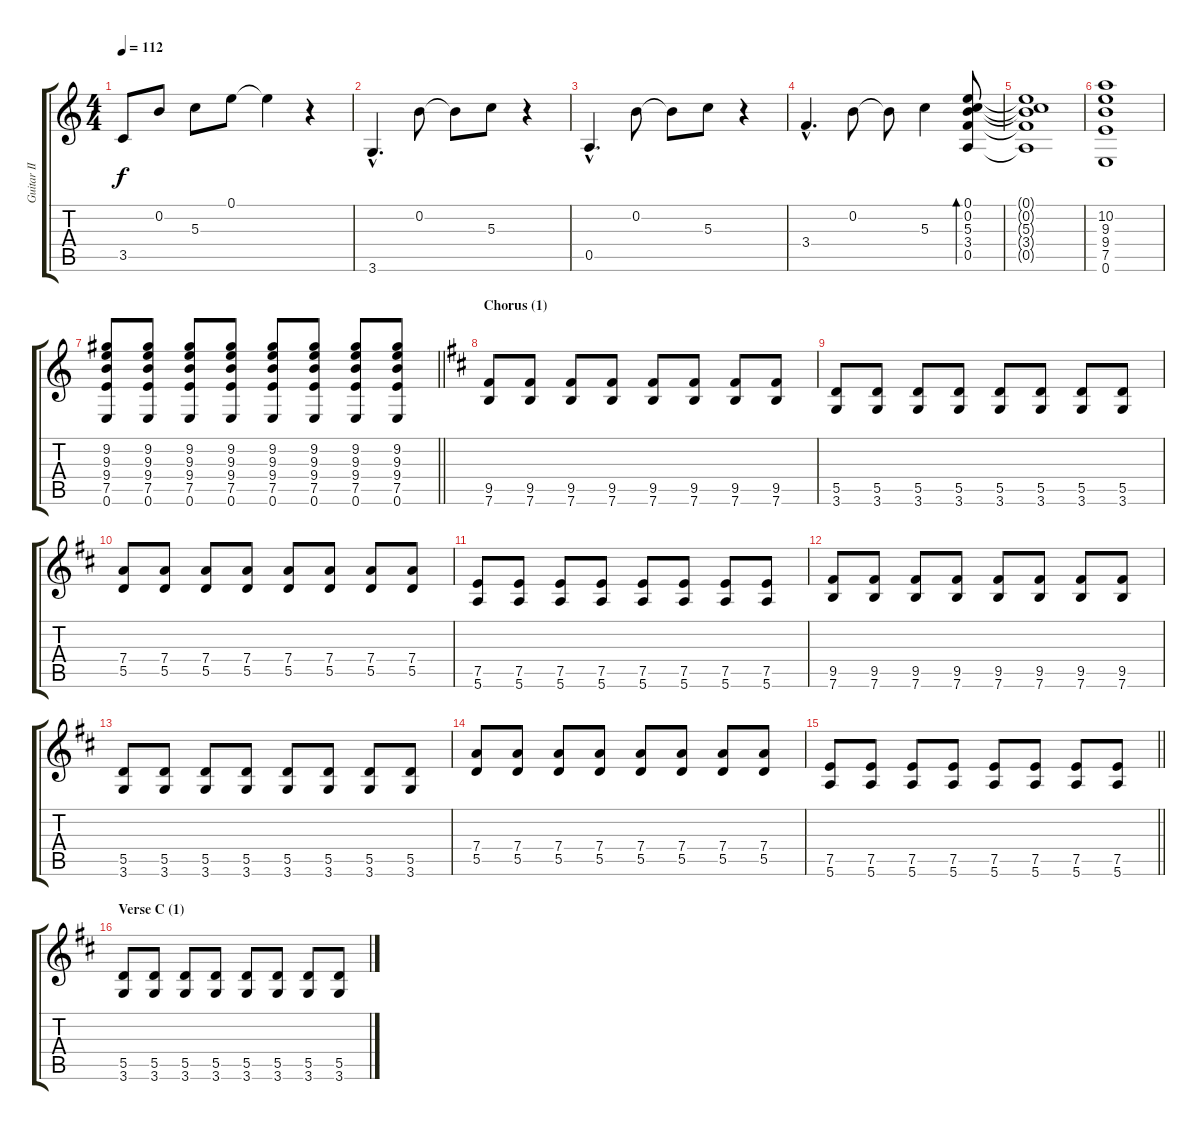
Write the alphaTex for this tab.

\track ("Guitar II" "Guitar II") {instrument overdrivenguitar}
\staff {score tabs}
\tuning (E4 B3 G3 D3 A2 E2) {hide}
\ts (4 4)
\tempo 112
\clef g2
\ks aminor
3.5.8{dy f} 0.2.8 5.3.8 0.1.8 0.1{t}.4 r.4 |
3.6{hac}.4{d} 0.2.8 0.2{t}.8 5.3.8 r.4 |
0.5{hac}.4{d} 0.2.8 0.2{t}.8 5.3.8 r.4 |
3.4{hac}.4{d} 0.2.8 0.2{t}.8 5.3.4 (0.1 0.2 5.3 3.4 0.5).8{bd 120} |
(0.1{t} 0.2{t} 5.3{t} 3.4{t} 0.5{t}).1 |
(10.2 9.3 9.4 7.5 0.6).1 |
\barLineRight lightlight
(9.2 9.3 9.4 7.5 0.6).8 (9.2 9.3 9.4 7.5 0.6).8 (9.2 9.3 9.4 7.5 0.6).8 (9.2 9.3 9.4 7.5 0.6).8 (9.2 9.3 9.4 7.5 0.6).8 (9.2 9.3 9.4 7.5 0.6).8 (9.2 9.3 9.4 7.5 0.6).8 (9.2 9.3 9.4 7.5 0.6).8 |
\section ("" "Chorus (1)")
\ks bminor
(9.5 7.6).8 (9.5 7.6).8 (9.5 7.6).8 (9.5 7.6).8 (9.5 7.6).8 (9.5 7.6).8 (9.5 7.6).8 (9.5 7.6).8 |
(5.5 3.6).8 (5.5 3.6).8 (5.5 3.6).8 (5.5 3.6).8 (5.5 3.6).8 (5.5 3.6).8 (5.5 3.6).8 (5.5 3.6).8 |
(7.4 5.5).8 (7.4 5.5).8 (7.4 5.5).8 (7.4 5.5).8 (7.4 5.5).8 (7.4 5.5).8 (7.4 5.5).8 (7.4 5.5).8 |
(7.5 5.6).8 (7.5 5.6).8 (7.5 5.6).8 (7.5 5.6).8 (7.5 5.6).8 (7.5 5.6).8 (7.5 5.6).8 (7.5 5.6).8 |
(9.5 7.6).8 (9.5 7.6).8 (9.5 7.6).8 (9.5 7.6).8 (9.5 7.6).8 (9.5 7.6).8 (9.5 7.6).8 (9.5 7.6).8 |
(5.5 3.6).8 (5.5 3.6).8 (5.5 3.6).8 (5.5 3.6).8 (5.5 3.6).8 (5.5 3.6).8 (5.5 3.6).8 (5.5 3.6).8 |
(7.4 5.5).8 (7.4 5.5).8 (7.4 5.5).8 (7.4 5.5).8 (7.4 5.5).8 (7.4 5.5).8 (7.4 5.5).8 (7.4 5.5).8 |
\barLineRight lightlight
(7.5 5.6).8 (7.5 5.6).8 (7.5 5.6).8 (7.5 5.6).8 (7.5 5.6).8 (7.5 5.6).8 (7.5 5.6).8 (7.5 5.6).8 |
\section ("" "Verse C (1)")
(5.5 3.6).8 (5.5 3.6).8 (5.5 3.6).8 (5.5 3.6).8 (5.5 3.6).8 (5.5 3.6).8 (5.5 3.6).8 (5.5 3.6).8
